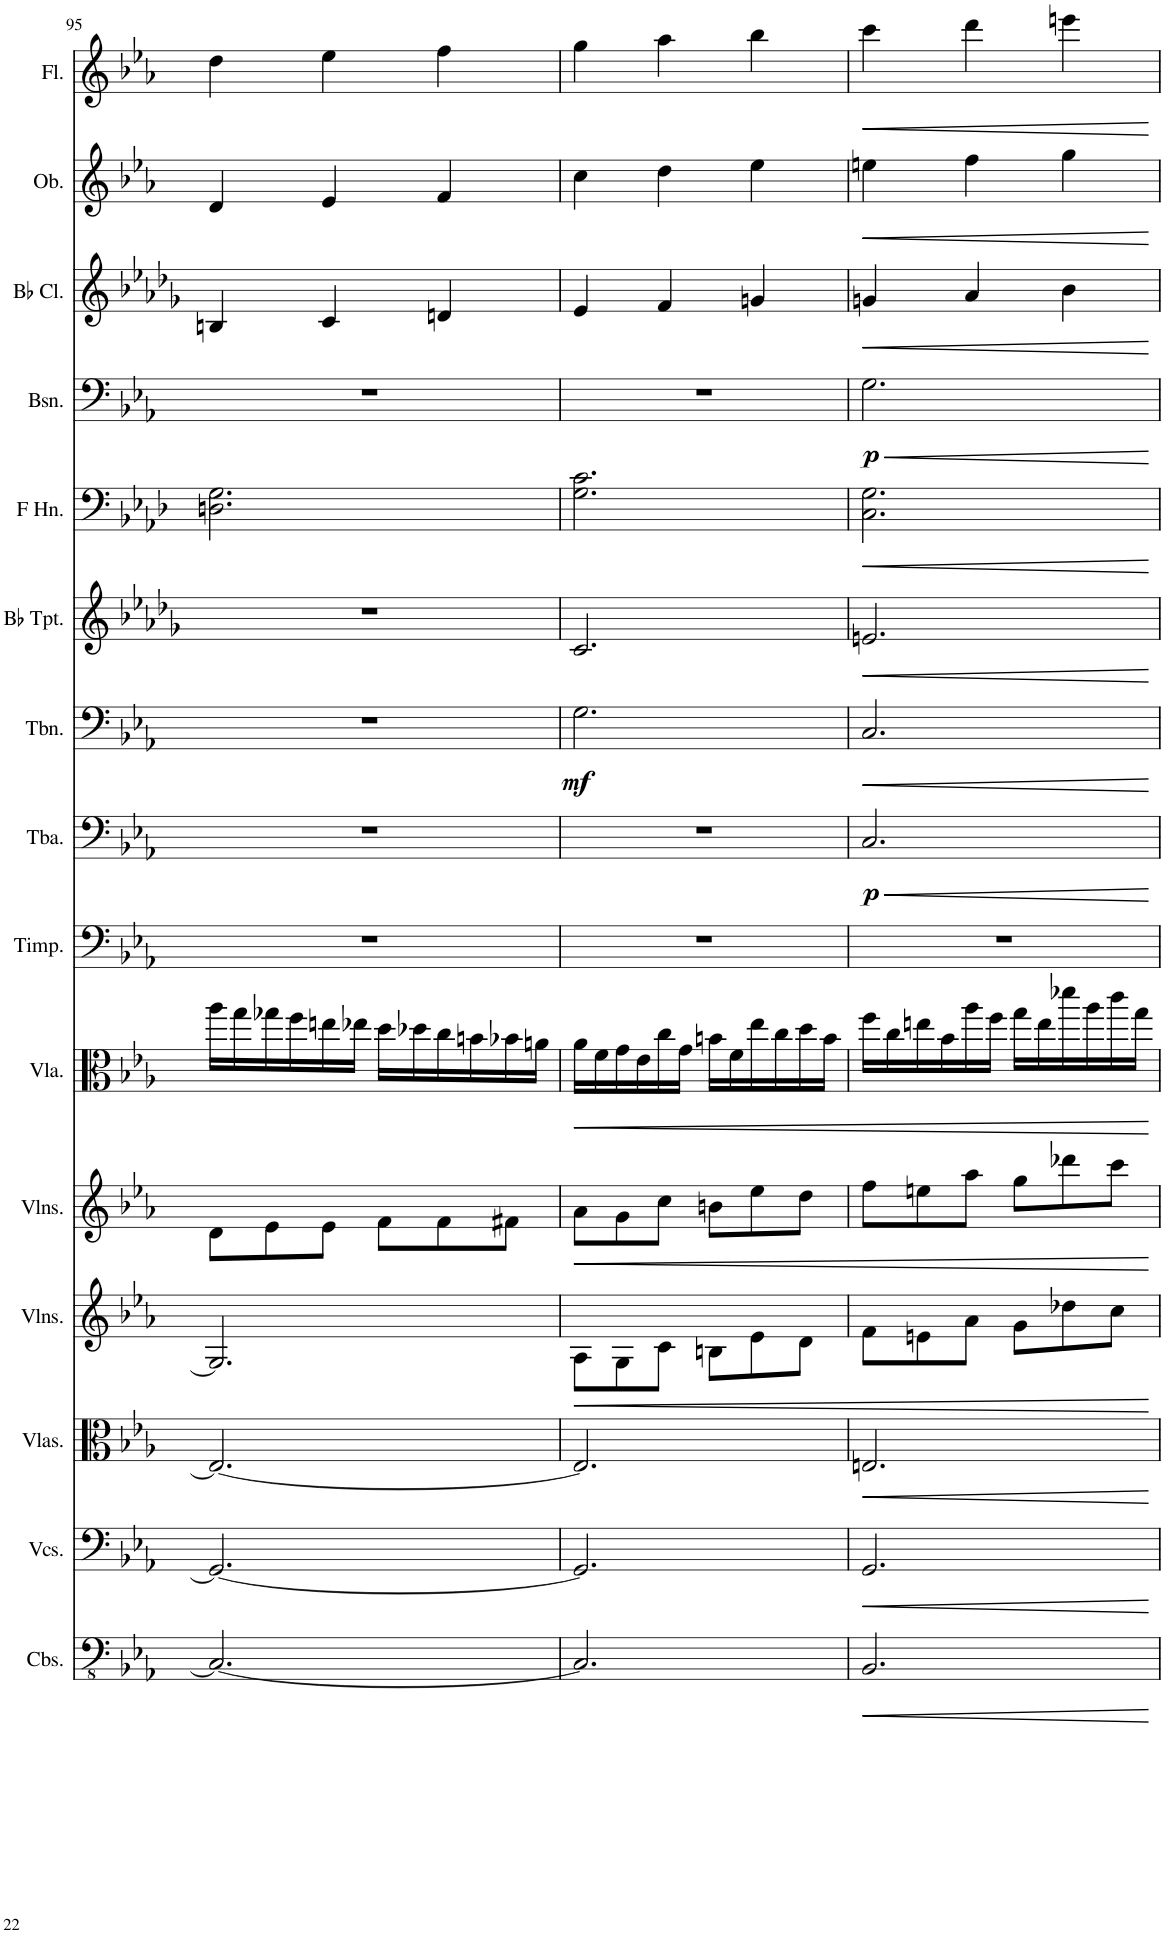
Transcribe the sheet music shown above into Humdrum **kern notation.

**kern	**dynam	**kern	**dynam	**kern	**dynam	**kern	**dynam	**kern	**dynam	**kern	**dynam	**kern	**kern	**dynam	**kern	**dynam	**kern	**dynam	**kern	**dynam	**kern	**dynam	**kern	**dynam	**kern	**dynam	**kern	**dynam
*part15	*part15	*part14	*part14	*part13	*part13	*part12	*part12	*part11	*part11	*part10	*part10	*part9	*part8	*part8	*part7	*part7	*part6	*part6	*part5	*part5	*part4	*part4	*part3	*part3	*part2	*part2	*part1	*part1
*staff15	*staff15	*staff14	*staff14	*staff13	*staff13	*staff12	*staff12	*staff11	*staff11	*staff10	*staff10	*staff9	*staff8	*staff8	*staff7	*staff7	*staff6	*staff6	*staff5	*staff5	*staff4	*staff4	*staff3	*staff3	*staff2	*staff2	*staff1	*staff1
*I"Contrabasses	*	*I"Violoncellos	*	*I"Violas	*	*I"Violins	*	*I"Violins	*	*I"Viola	*	*I"Timpani	*I"Tuba	*	*I"Trombone	*	*I"Bb Trumpet	*	*I"Horn in F	*	*I"Bassoon	*	*I"Bb Clarinet	*	*I"Oboe	*	*I"Flute	*
*I'Cbs.	*	*I'Vcs.	*	*I'Vlas.	*	*I'Vlns.	*	*I'Vlns.	*	*I'Vla.	*	*I'Timp.	*I'Tba.	*	*I'Tbn.	*	*I'Bb Tpt.	*	*	*	*I'Bsn.	*	*I'Bb Cl.	*	*I'Ob.	*	*I'Fl.	*
!!LO:PB:g=z
*clefFv4	*	*clefF4	*	*clefC3	*	*clefG2	*	*clefG2	*	*clefC3	*	*clefF4	*clefF4	*	*clefF4	*	*clefG2	*	*clefF4	*	*clefF4	*	*clefG2	*	*clefG2	*	*clefG2	*
*	*	*	*	*	*	*	*	*	*	*	*	*	*	*	*	*	*ITrd1c2	*	*ITrd4c7	*	*	*	*ITrd1c2	*	*	*	*	*
*k[b-e-a-]	*	*k[b-e-a-]	*	*k[b-e-a-]	*	*k[b-e-a-]	*	*k[b-e-a-]	*	*k[b-e-a-]	*	*k[b-e-a-]	*k[b-e-a-]	*	*k[b-e-a-]	*	*k[b-e-a-d-g-]	*	*k[b-e-a-d-]	*	*k[b-e-a-]	*	*k[b-e-a-d-g-]	*	*k[b-e-a-]	*	*k[b-e-a-]	*
*M6/8	*	*M6/8	*	*M6/8	*	*M6/8	*	*M6/8	*	*M6/8	*	*M6/8	*M6/8	*	*M6/8	*	*M6/8	*	*M6/8	*	*M6/8	*	*M6/8	*	*M6/8	*	*M6/8	*
=95	=95	=95	=95	=95	=95	=95	=95	=95	=95	=95	=95	=95	=95	=95	=95	=95	=95	=95	=95	=95	=95	=95	=95	=95	=95	=95	=95	=95
2.CC/_	.	2.GG/_	.	2.E-/_	.	2.G/]	.	8d\L	.	16aa-\LL	.	2.r	2.r	.	2.r	.	2.r	.	2.Dn\ 2.G\	.	2.r	.	4Bn/	.	4d/	.	4dd\	.
.	.	.	.	.	.	.	.	.	.	16gg\	.	.	.	.	.	.	.	.	.	.	.	.	.	.	.	.	.	.
.	.	.	.	.	.	.	.	8e-\	.	16gg-X\	.	.	.	.	.	.	.	.	.	.	.	.	.	.	.	.	.	.
.	.	.	.	.	.	.	.	.	.	16ff\	.	.	.	.	.	.	.	.	.	.	.	.	.	.	.	.	.	.
.	.	.	.	.	.	.	.	8e-\J	.	16een\	.	.	.	.	.	.	.	.	.	.	.	.	4c/	.	4e-/	.	4ee-\	.
.	.	.	.	.	.	.	.	.	.	16ee-X\JJ	.	.	.	.	.	.	.	.	.	.	.	.	.	.	.	.	.	.
.	.	.	.	.	.	.	.	8f\L	.	16dd\LL	.	.	.	.	.	.	.	.	.	.	.	.	.	.	.	.	.	.
.	.	.	.	.	.	.	.	.	.	16dd-X\	.	.	.	.	.	.	.	.	.	.	.	.	.	.	.	.	.	.
.	.	.	.	.	.	.	.	8f\	.	16cc\	.	.	.	.	.	.	.	.	.	.	.	.	4dn/	.	4f/	.	4ff\	.
.	.	.	.	.	.	.	.	.	.	16bn\	.	.	.	.	.	.	.	.	.	.	.	.	.	.	.	.	.	.
.	.	.	.	.	.	.	.	8f#X\J	.	16b-X\	.	.	.	.	.	.	.	.	.	.	.	.	.	.	.	.	.	.
.	.	.	.	.	.	.	.	.	.	16an\JJ	.	.	.	.	.	.	.	.	.	.	.	.	.	.	.	.	.	.
=96	=96	=96	=96	=96	=96	=96	=96	=96	=96	=96	=96	=96	=96	=96	=96	=96	=96	=96	=96	=96	=96	=96	=96	=96	=96	=96	=96	=96
!	!	!	!	!	!	!	!LO:HP:b	!	!LO:HP:b	!	!LO:HP:b	!	!	!	!	!LO:DY:b	!	!	!	!	!	!	!	!	!	!	!	!
2.CC/]	.	2.GG/]	.	2.E-/]	.	8A-\L	<	8a-\L	<	16a-\LL	<	2.r	2.r	.	2.G\	mf	2.c/	.	2.G\ 2.c\	.	2.r	.	4e-/	.	4cc\	.	4gg\	.
.	.	.	.	.	.	.	.	.	.	16f\	.	.	.	.	.	.	.	.	.	.	.	.	.	.	.	.	.	.
.	.	.	.	.	.	8G\	.	8g\	.	16g\	.	.	.	.	.	.	.	.	.	.	.	.	.	.	.	.	.	.
.	.	.	.	.	.	.	.	.	.	16e-\	.	.	.	.	.	.	.	.	.	.	.	.	.	.	.	.	.	.
.	.	.	.	.	.	8c\J	.	8cc\J	.	16cc\	.	.	.	.	.	.	.	.	.	.	.	.	4f/	.	4dd\	.	4aa-\	.
.	.	.	.	.	.	.	.	.	.	16g\JJ	.	.	.	.	.	.	.	.	.	.	.	.	.	.	.	.	.	.
.	.	.	.	.	.	8Bn\L	.	8bn\L	.	16bn\LL	.	.	.	.	.	.	.	.	.	.	.	.	.	.	.	.	.	.
.	.	.	.	.	.	.	.	.	.	16f\	.	.	.	.	.	.	.	.	.	.	.	.	.	.	.	.	.	.
.	.	.	.	.	.	8e-\	.	8ee-\	.	16ee-\	.	.	.	.	.	.	.	.	.	.	.	.	4gn/	.	4ee-\	.	4bb-\	.
.	.	.	.	.	.	.	.	.	.	16cc\	.	.	.	.	.	.	.	.	.	.	.	.	.	.	.	.	.	.
.	.	.	.	.	.	8d\J	.	8dd\J	.	16dd\	.	.	.	.	.	.	.	.	.	.	.	.	.	.	.	.	.	.
.	.	.	.	.	.	.	.	.	.	16b\JJ	.	.	.	.	.	.	.	.	.	.	.	.	.	.	.	.	.	.
=97	=97	=97	=97	=97	=97	=97	=97	=97	=97	=97	=97	=97	=97	=97	=97	=97	=97	=97	=97	=97	=97	=97	=97	=97	=97	=97	=97	=97
!	!LO:HP:b	!	!LO:HP:b	!	!LO:HP:b	!	!	!	!	!	!	!	!	!LO:HP:b	!	!LO:HP:b	!	!LO:HP:b	!	!LO:HP:b	!	!LO:HP:b	!	!LO:HP:b	!	!LO:HP:b	!	!LO:HP:b
!	!	!	!	!	!	!	!	!	!	!	!	!	!	!LO:DY:n=1:b	!	!	!	!	!	!	!	!LO:DY:n=1:b	!	!	!	!	!	!
2.BBB-/	<	2.GG/	<	2.En/	<	8f\L	.	8ff\L	.	16ff\LL	.	2.r	2.C/	< p	2.C/	<	2.en/	<	2.C\ 2.G\	<	2.G\	< p	4gn/	<	4een\	<	4ccc\	<
.	.	.	.	.	.	.	.	.	.	16cc\	.	.	.	.	.	.	.	.	.	.	.	.	.	.	.	.	.	.
.	.	.	.	.	.	8en\	.	8een\	.	16een\	.	.	.	.	.	.	.	.	.	.	.	.	.	.	.	.	.	.
.	.	.	.	.	.	.	.	.	.	16b-\	.	.	.	.	.	.	.	.	.	.	.	.	.	.	.	.	.	.
.	.	.	.	.	.	8a-\J	.	8aa-\J	.	16aa-\	.	.	.	.	.	.	.	.	.	.	.	.	4a-/	.	4ff\	.	4ddd\	.
.	.	.	.	.	.	.	.	.	.	16ff\JJ	.	.	.	.	.	.	.	.	.	.	.	.	.	.	.	.	.	.
.	.	.	.	.	.	8g\L	.	8gg\L	.	16gg\LL	.	.	.	.	.	.	.	.	.	.	.	.	.	.	.	.	.	.
.	.	.	.	.	.	.	.	.	.	16ee\	.	.	.	.	.	.	.	.	.	.	.	.	.	.	.	.	.	.
.	.	.	.	.	.	8dd-X\	.	8ddd-X\	.	16ddd-X\	.	.	.	.	.	.	.	.	.	.	.	.	4b-\	.	4gg\	.	4eeen\	.
.	.	.	.	.	.	.	.	.	.	16aa-\	.	.	.	.	.	.	.	.	.	.	.	.	.	.	.	.	.	.
.	.	.	.	.	.	8cc\J	.	8ccc\J	.	16ccc\	.	.	.	.	.	.	.	.	.	.	.	.	.	.	.	.	.	.
.	.	.	.	.	.	.	.	.	.	16gg\JJ	.	.	.	.	.	.	.	.	.	.	.	.	.	.	.	.	.	.
.	[	.	[	.	[	.	[	.	[	.	[	.	.	[	.	[	.	[	.	[	.	[	.	[	.	[	.	[
=	=	=	=	=	=	=	=	=	=	=	=	=	=	=	=	=	=	=	=	=	=	=	=	=	=	=	=	=
*-	*-	*-	*-	*-	*-	*-	*-	*-	*-	*-	*-	*-	*-	*-	*-	*-	*-	*-	*-	*-	*-	*-	*-	*-	*-	*-	*-	*-
